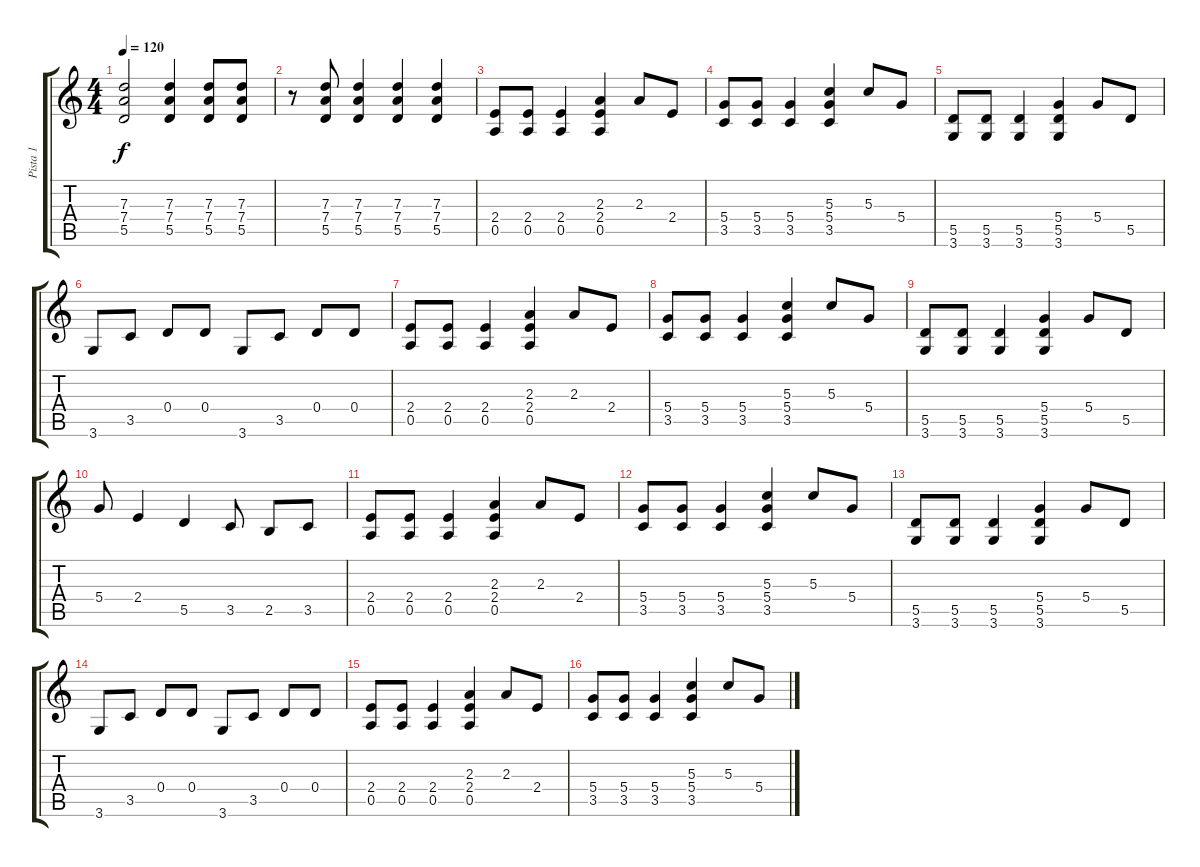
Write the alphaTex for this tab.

\track ("Pista 1" "Pista 1") {instrument distortionguitar}
\staff {score tabs}
\tuning (E4 B3 G3 D3 A2 E2) {hide}
\ts (4 4)
\tempo 120
\clef g2
\ks c
(7.3 7.4 5.5).2{dy f} (7.3 7.4 5.5).4 (7.3 7.4 5.5).8 (7.3 7.4 5.5).8 |
r.8 (7.3 7.4 5.5).8 (7.3 7.4 5.5).4 (7.3 7.4 5.5).4 (7.3 7.4 5.5).4 |
(2.4 0.5).8 (2.4 0.5).8 (2.4 0.5).4 (2.3 2.4 0.5).4 2.3.8 2.4.8 |
(5.4 3.5).8 (5.4 3.5).8 (5.4 3.5).4 (5.3 5.4 3.5).4 5.3.8 5.4.8 |
(5.5 3.6).8 (5.5 3.6).8 (5.5 3.6).4 (5.4 5.5 3.6).4 5.4.8 5.5.8 |
3.6.8 3.5.8 0.4.8 0.4.8 3.6.8 3.5.8 0.4.8 0.4.8 |
(2.4 0.5).8 (2.4 0.5).8 (2.4 0.5).4 (2.3 2.4 0.5).4 2.3.8 2.4.8 |
(5.4 3.5).8 (5.4 3.5).8 (5.4 3.5).4 (5.3 5.4 3.5).4 5.3.8 5.4.8 |
(5.5 3.6).8 (5.5 3.6).8 (5.5 3.6).4 (5.4 5.5 3.6).4 5.4.8 5.5.8 |
5.4.8 2.4.4 5.5.4 3.5.8 2.5.8 3.5.8 |
(2.4 0.5).8 (2.4 0.5).8 (2.4 0.5).4 (2.3 2.4 0.5).4 2.3.8 2.4.8 |
(5.4 3.5).8 (5.4 3.5).8 (5.4 3.5).4 (5.3 5.4 3.5).4 5.3.8 5.4.8 |
(5.5 3.6).8 (5.5 3.6).8 (5.5 3.6).4 (5.4 5.5 3.6).4 5.4.8 5.5.8 |
3.6.8 3.5.8 0.4.8 0.4.8 3.6.8 3.5.8 0.4.8 0.4.8 |
(2.4 0.5).8 (2.4 0.5).8 (2.4 0.5).4 (2.3 2.4 0.5).4 2.3.8 2.4.8 |
(5.4 3.5).8 (5.4 3.5).8 (5.4 3.5).4 (5.3 5.4 3.5).4 5.3.8 5.4.8
